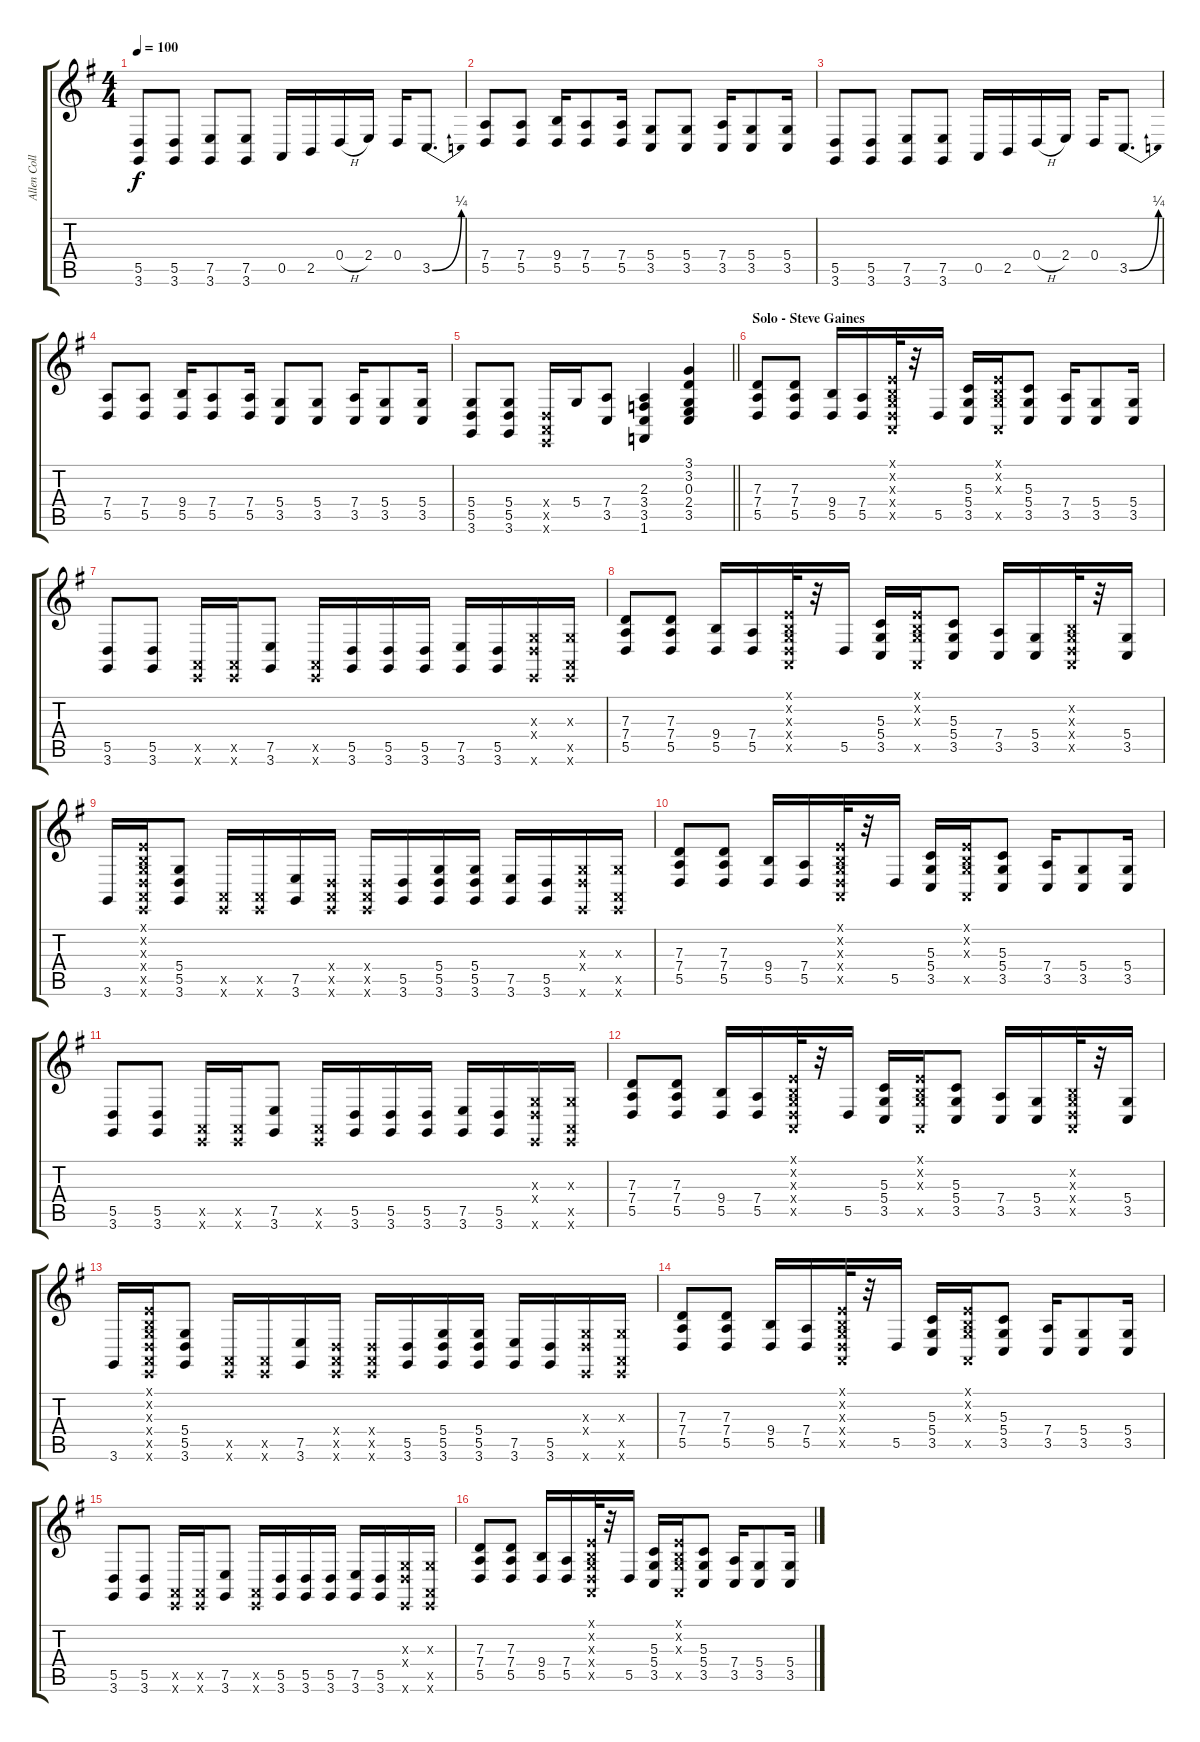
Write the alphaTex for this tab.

\track ("Allen Collins" "Allen Coll") {instrument lead2sawtooth}
\staff {score tabs}
\tuning (E4 B3 G3 D3 A2 E2) {hide}
\ts (4 4)
\tempo 100
\clef g2
\ks g
(5.5 3.6).8{dy f} (5.5 3.6).8 (7.5 3.6).8 (7.5 3.6).8 0.5.16 2.5.16 0.4{h}.16 2.4.16 0.4.16 3.5{be (bend 0 0 60 1)}.8{d} |
(7.4 5.5).8 (7.4 5.5).8 (9.4 5.5).16 (7.4 5.5).8 (7.4 5.5).16 (5.4 3.5).8 (5.4 3.5).8 (7.4 3.5).16 (5.4 3.5).8 (5.4 3.5).16 |
(5.5 3.6).8 (5.5 3.6).8 (7.5 3.6).8 (7.5 3.6).8 0.5.16 2.5.16 0.4{h}.16 2.4.16 0.4.16 3.5{be (bend 0 0 60 1)}.8{d} |
(7.4 5.5).8 (7.4 5.5).8 (9.4 5.5).16 (7.4 5.5).8 (7.4 5.5).16 (5.4 3.5).8 (5.4 3.5).8 (7.4 3.5).16 (5.4 3.5).8 (5.4 3.5).16 |
\barLineRight lightlight
(5.4 5.5 3.6).8 (5.4 5.5 3.6).8 (0.4{x} 0.5{x} 0.6{x}).16 5.4.16 (7.4 3.5).8 (2.3 3.4 3.5 1.6).4 (3.1 3.2 0.3 2.4 3.5).4 |
\section ("" "Solo - Steve Gaines")
(7.3 7.4 5.5).8{volume 8 instrument distortionguitar} (7.3 7.4 5.5).8 (9.4 5.5).16 (7.4 5.5).16 (0.1{x} 0.2{x} 0.3{x} 0.4{x} 0.5{x}).32 r.32 5.5.16 (5.3 5.4 3.5).16 (0.1{x} 0.2{x} 0.3{x} 0.5{x}).16 (5.3 5.4 3.5).8 (7.4 3.5).16 (5.4 3.5).8 (5.4 3.5).16 |
(5.5 3.6).8 (5.5 3.6).8 (0.5{x} 0.6{x}).16 (0.5{x} 0.6{x}).16 (7.5 3.6).8 (0.5{x} 0.6{x}).16 (5.5 3.6).16 (5.5 3.6).16 (5.5 3.6).16 (7.5 3.6).16 (5.5 3.6).16 (0.3{x} 0.4{x} 0.6{x}).16 (0.3{x} 0.5{x} 0.6{x}).16 |
(7.3 7.4 5.5).8 (7.3 7.4 5.5).8 (9.4 5.5).16 (7.4 5.5).16 (0.1{x} 0.2{x} 0.3{x} 0.4{x} 0.5{x}).32 r.32 5.5.16 (5.3 5.4 3.5).16 (0.1{x} 0.2{x} 0.3{x} 0.5{x}).16 (5.3 5.4 3.5).8 (7.4 3.5).16 (5.4 3.5).16 (0.2{x} 0.3{x} 0.4{x} 0.5{x}).32 r.32 (5.4 3.5).16 |
3.6.16 (0.1{x} 0.2{x} 0.3{x} 0.4{x} 0.5{x} 0.6{x}).16 (5.4 5.5 3.6).8 (0.5{x} 0.6{x}).16 (0.5{x} 0.6{x}).16 (7.5 3.6).16 (0.4{x} 0.5{x} 0.6{x}).16 (0.4{x} 0.5{x} 0.6{x}).16 (5.5 3.6).16 (5.4 5.5 3.6).16 (5.4 5.5 3.6).16 (7.5 3.6).16 (5.5 3.6).16 (0.3{x} 0.4{x} 0.6{x}).16 (0.3{x} 0.5{x} 0.6{x}).16 |
(7.3 7.4 5.5).8 (7.3 7.4 5.5).8 (9.4 5.5).16 (7.4 5.5).16 (0.1{x} 0.2{x} 0.3{x} 0.4{x} 0.5{x}).32 r.32 5.5.16 (5.3 5.4 3.5).16 (0.1{x} 0.2{x} 0.3{x} 0.5{x}).16 (5.3 5.4 3.5).8 (7.4 3.5).16 (5.4 3.5).8 (5.4 3.5).16 |
(5.5 3.6).8 (5.5 3.6).8 (0.5{x} 0.6{x}).16 (0.5{x} 0.6{x}).16 (7.5 3.6).8 (0.5{x} 0.6{x}).16 (5.5 3.6).16 (5.5 3.6).16 (5.5 3.6).16 (7.5 3.6).16 (5.5 3.6).16 (0.3{x} 0.4{x} 0.6{x}).16 (0.3{x} 0.5{x} 0.6{x}).16 |
(7.3 7.4 5.5).8 (7.3 7.4 5.5).8 (9.4 5.5).16 (7.4 5.5).16 (0.1{x} 0.2{x} 0.3{x} 0.4{x} 0.5{x}).32 r.32 5.5.16 (5.3 5.4 3.5).16 (0.1{x} 0.2{x} 0.3{x} 0.5{x}).16 (5.3 5.4 3.5).8 (7.4 3.5).16 (5.4 3.5).16 (0.2{x} 0.3{x} 0.4{x} 0.5{x}).32 r.32 (5.4 3.5).16 |
3.6.16 (0.1{x} 0.2{x} 0.3{x} 0.4{x} 0.5{x} 0.6{x}).16 (5.4 5.5 3.6).8 (0.5{x} 0.6{x}).16 (0.5{x} 0.6{x}).16 (7.5 3.6).16 (0.4{x} 0.5{x} 0.6{x}).16 (0.4{x} 0.5{x} 0.6{x}).16 (5.5 3.6).16 (5.4 5.5 3.6).16 (5.4 5.5 3.6).16 (7.5 3.6).16 (5.5 3.6).16 (0.3{x} 0.4{x} 0.6{x}).16 (0.3{x} 0.5{x} 0.6{x}).16 |
(7.3 7.4 5.5).8 (7.3 7.4 5.5).8 (9.4 5.5).16 (7.4 5.5).16 (0.1{x} 0.2{x} 0.3{x} 0.4{x} 0.5{x}).32 r.32 5.5.16 (5.3 5.4 3.5).16 (0.1{x} 0.2{x} 0.3{x} 0.5{x}).16 (5.3 5.4 3.5).8 (7.4 3.5).16 (5.4 3.5).8 (5.4 3.5).16 |
(5.5 3.6).8 (5.5 3.6).8 (0.5{x} 0.6{x}).16 (0.5{x} 0.6{x}).16 (7.5 3.6).8 (0.5{x} 0.6{x}).16 (5.5 3.6).16 (5.5 3.6).16 (5.5 3.6).16 (7.5 3.6).16 (5.5 3.6).16 (0.3{x} 0.4{x} 0.6{x}).16 (0.3{x} 0.5{x} 0.6{x}).16 |
(7.3 7.4 5.5).8 (7.3 7.4 5.5).8 (9.4 5.5).16 (7.4 5.5).16 (0.1{x} 0.2{x} 0.3{x} 0.4{x} 0.5{x}).32 r.32 5.5.16 (5.3 5.4 3.5).16 (0.1{x} 0.2{x} 0.3{x} 0.5{x}).16 (5.3 5.4 3.5).8 (7.4 3.5).16 (5.4 3.5).8 (5.4 3.5).16
